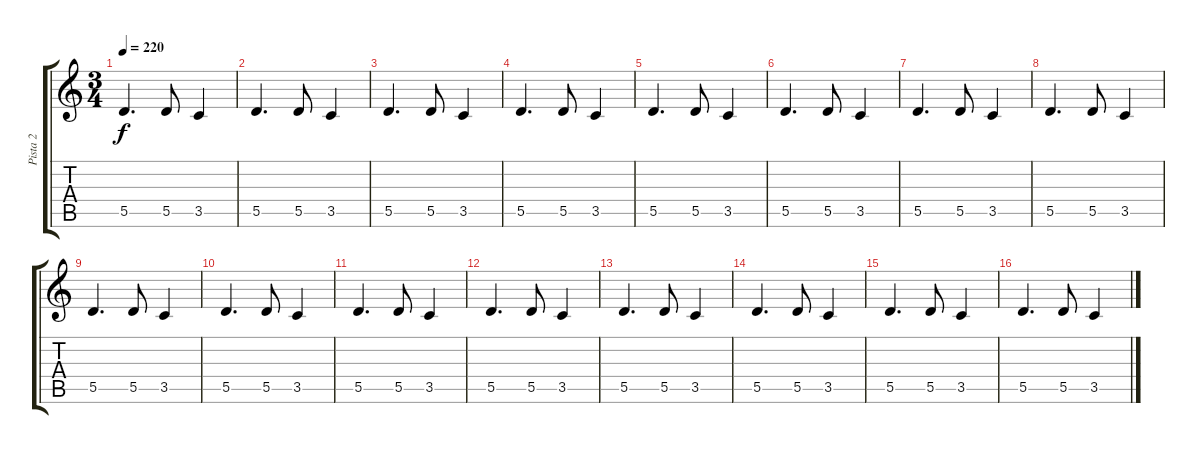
\track ("Pista 2" "Pista 2") {instrument overdrivenguitar}
\staff {score tabs}
\tuning (E4 B3 G3 D3 A2 E2) {hide}
\ts (3 4)
\tempo 220
\clef g2
\ks c
5.5.4{d dy f} 5.5.8 3.5.4 |
5.5.4{d} 5.5.8 3.5.4 |
5.5.4{d} 5.5.8 3.5.4 |
5.5.4{d} 5.5.8 3.5.4 |
5.5.4{d} 5.5.8 3.5.4 |
5.5.4{d} 5.5.8 3.5.4 |
5.5.4{d} 5.5.8 3.5.4 |
5.5.4{d} 5.5.8 3.5.4 |
5.5.4{d} 5.5.8 3.5.4 |
5.5.4{d} 5.5.8 3.5.4 |
5.5.4{d} 5.5.8 3.5.4 |
5.5.4{d} 5.5.8 3.5.4 |
5.5.4{d} 5.5.8 3.5.4 |
5.5.4{d} 5.5.8 3.5.4 |
5.5.4{d} 5.5.8 3.5.4 |
5.5.4{d} 5.5.8 3.5.4
